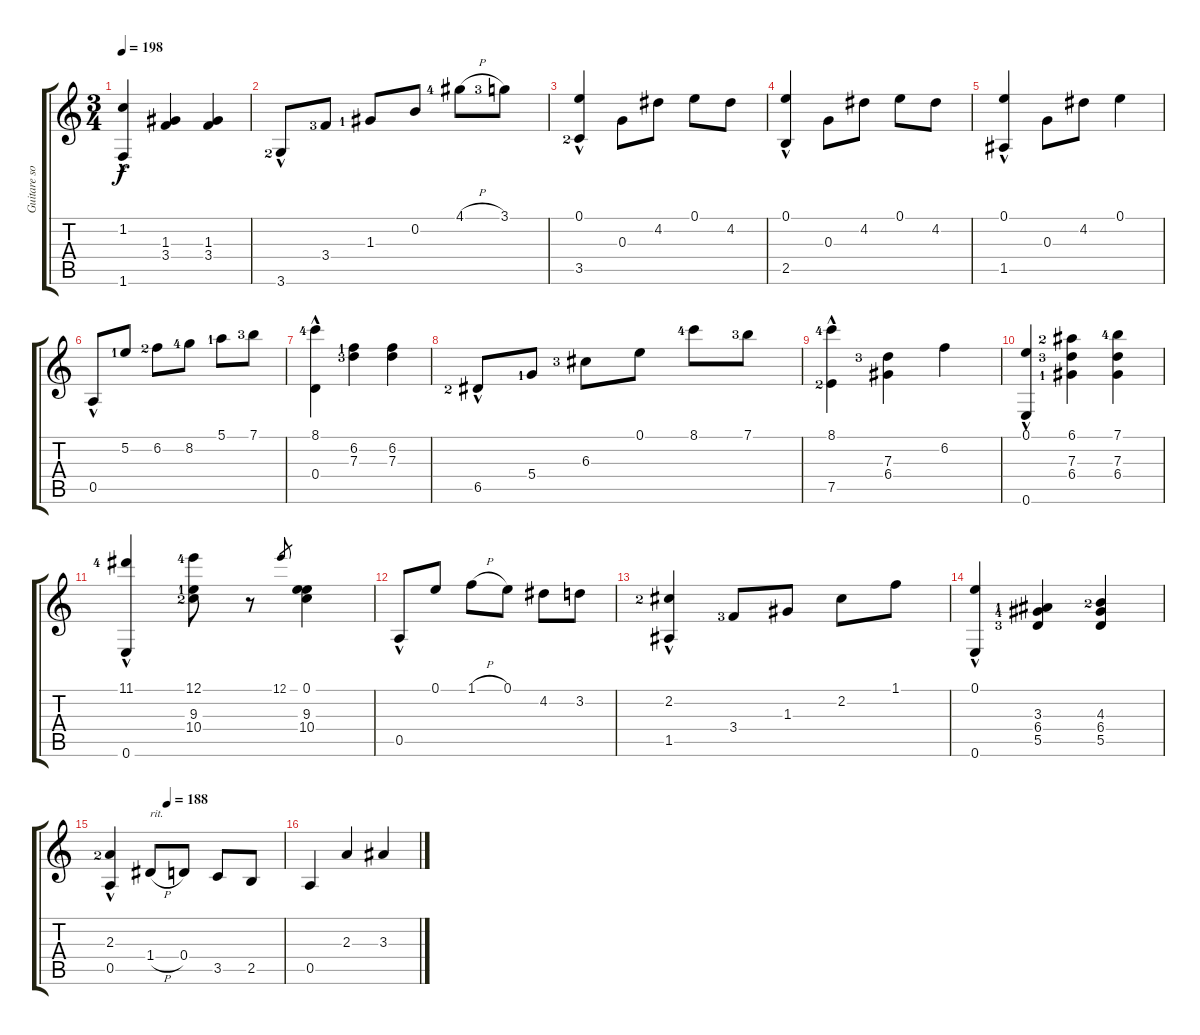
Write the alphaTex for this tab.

\track ("Guitare solo" "Guitare so") {instrument acousticguitarnylon}
\staff {score tabs}
\tuning (E4 B3 G3 D3 A2 E2) {hide}
\ts (3 4)
\tempo 198
\clef g2
\ks c
(1.2{hac} 1.6{hac}).4{dy f} (1.3 3.4).4 (1.3 3.4).4 |
3.6{hac lf 3}.8 3.4{lf 4}.8 1.3{lf 2}.8 0.2.8 4.1{h lf 5}.8 3.1{lf 4}.8 |
(0.1{hac} 3.5{hac lf 3}).4 0.3.8 4.2.8 0.1.8 4.2.8 |
(0.1{hac} 2.5{hac}).4 0.3.8 4.2.8 0.1.8 4.2.8 |
(0.1{hac} 1.5{hac}).4 0.3.8 4.2.8 0.1.4 |
0.5{hac}.8 5.2{lf 2}.8 6.2{lf 3}.8 8.2{lf 5}.8 5.1{lf 2}.8 7.1{lf 4}.8 |
(8.1{hac lf 5} 0.4{hac}).4 (6.2{lf 2} 7.3{lf 4}).4 (6.2 7.3).4 |
6.5{hac lf 3}.8 5.4{lf 2}.8 6.3{lf 4}.8 0.1.8 8.1{lf 5}.8 7.1{lf 4}.8 |
(8.1{hac lf 5} 7.5{hac lf 3}).4 (7.3{lf 4} 6.4).4 6.2.4 |
(0.1 0.6{hac}).4 (6.1{lf 3} 7.3{lf 4} 6.4{lf 2}).4 (7.1{lf 5} 7.3 6.4).4 |
(11.1{lf 5} 0.6{hac}).4 (12.1{lf 5} 9.3{lf 2} 10.4{lf 3}).8 r.8 12.1.8{gr} (0.1 9.3 10.4).4 |
0.5{hac}.8 0.1.8 1.1{h}.8 0.1.8 4.2.8 3.2.8 |
(2.2{lf 3} 1.5{hac}).4 3.4{lf 4}.8 1.3.8 2.2.8 1.1.8 |
(0.1 0.6{hac}).4 (3.3{lf 2} 6.4{lf 5} 5.5{lf 4}).4 (4.3{lf 3} 6.4 5.5).4 |
\tempo (188 0.3333333333333333)
(2.3{hac lf 3} 0.5).4 1.4{h}.8{txt "rit."} 0.4.8 3.5.8 2.5.8 |
0.5.4 2.3.4 3.3.4
